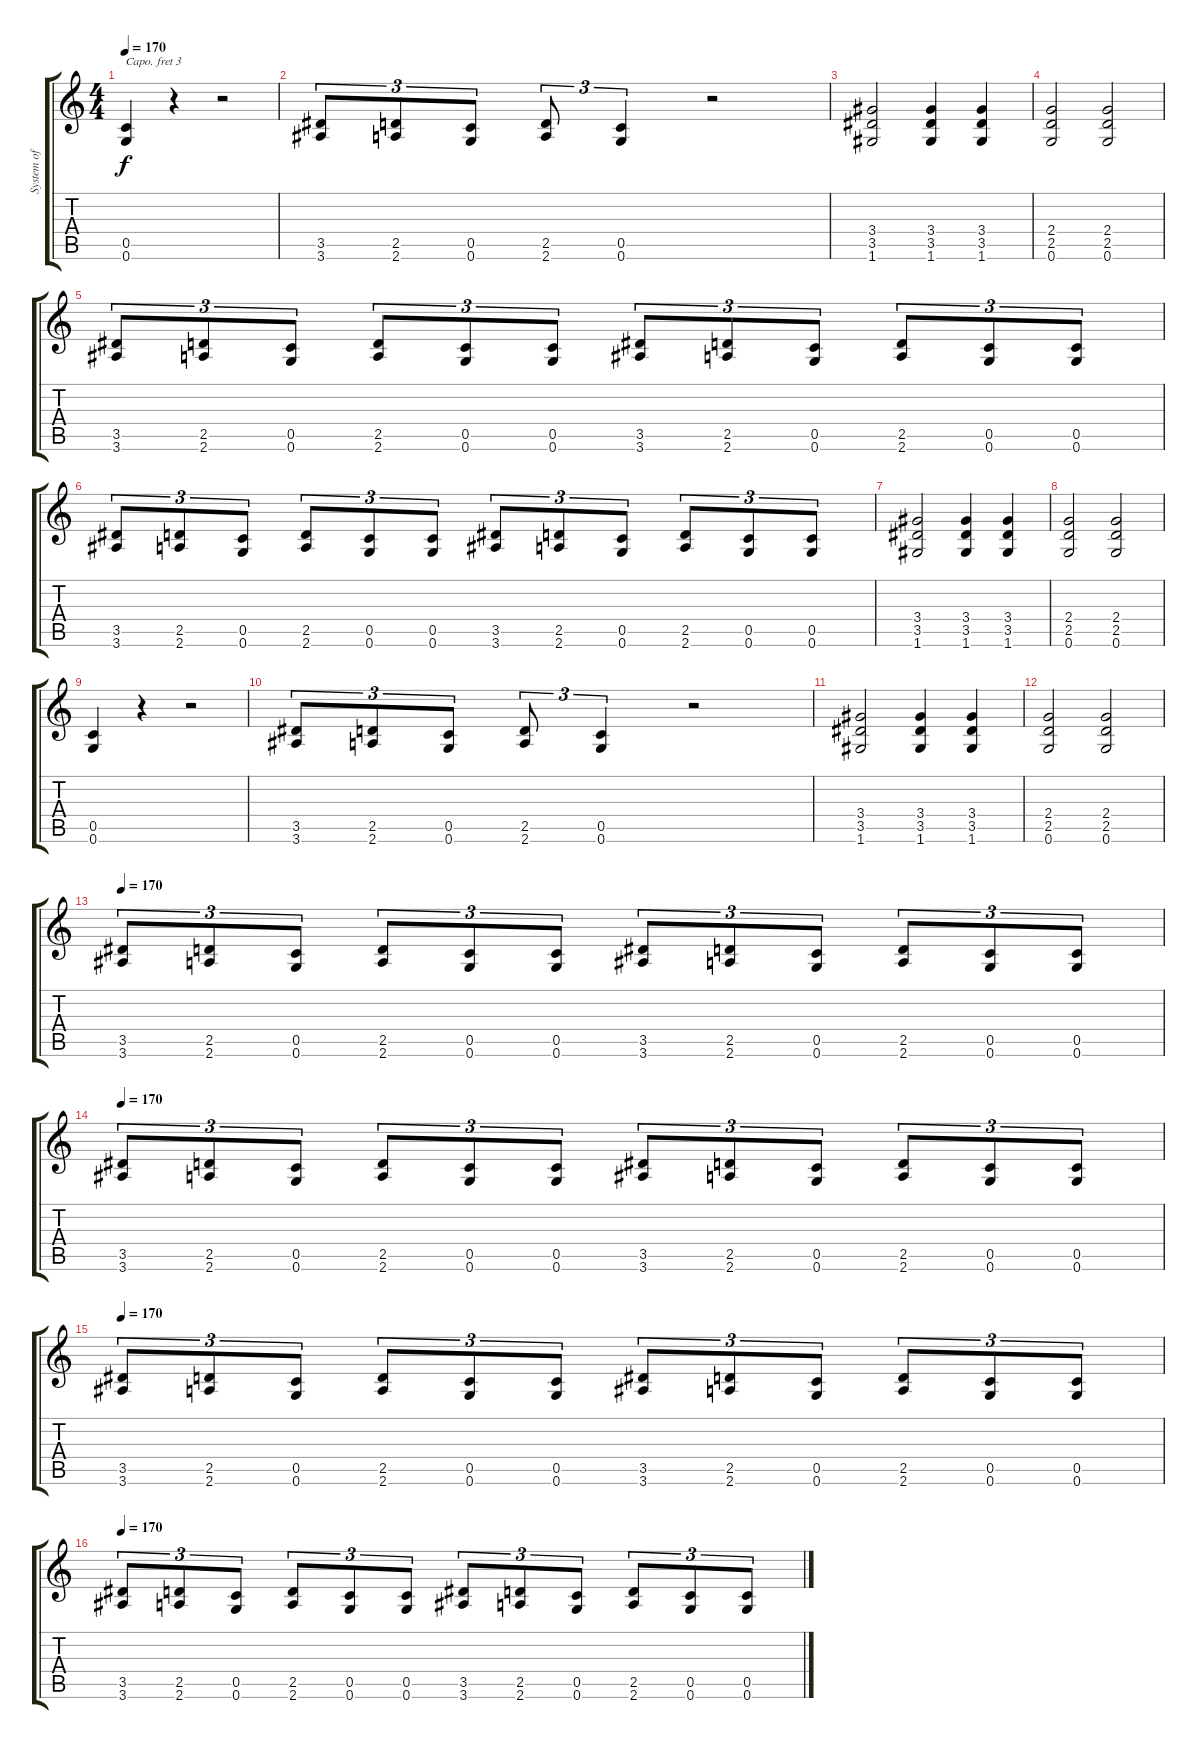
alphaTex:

\track ("System of a Down" "System of ") {instrument electricguitarclean}
\staff {score tabs}
\capo 3
\tuning (E4 B3 G3 D3 A2 E2) {hide}
\ts (4 4)
\tempo 170
\clef g2
\ks c
(0.5 0.6).4{dy f} r.4 r.2 |
(3.5 3.6).8{tu (3 2)} (2.5 2.6).8{tu (3 2)} (0.5 0.6).8{tu (3 2)} (2.5 2.6).8{tu (3 2)} (0.5 0.6).4{tu (3 2)} r.2 |
(3.4 3.5 1.6).2 (3.4 3.5 1.6).4 (3.4 3.5 1.6).4 |
(2.4 2.5 0.6).2 (2.4 2.5 0.6).2 |
(3.5 3.6).8{tu (3 2)} (2.5 2.6).8{tu (3 2)} (0.5 0.6).8{tu (3 2)} (2.5 2.6).8{tu (3 2)} (0.5 0.6).8{tu (3 2)} (0.5 0.6).8{tu (3 2)} (3.5 3.6).8{tu (3 2)} (2.5 2.6).8{tu (3 2)} (0.5 0.6).8{tu (3 2)} (2.5 2.6).8{tu (3 2)} (0.5 0.6).8{tu (3 2)} (0.5 0.6).8{tu (3 2)} |
(3.5 3.6).8{tu (3 2)} (2.5 2.6).8{tu (3 2)} (0.5 0.6).8{tu (3 2)} (2.5 2.6).8{tu (3 2)} (0.5 0.6).8{tu (3 2)} (0.5 0.6).8{tu (3 2)} (3.5 3.6).8{tu (3 2)} (2.5 2.6).8{tu (3 2)} (0.5 0.6).8{tu (3 2)} (2.5 2.6).8{tu (3 2)} (0.5 0.6).8{tu (3 2)} (0.5 0.6).8{tu (3 2)} |
(3.4 3.5 1.6).2 (3.4 3.5 1.6).4 (3.4 3.5 1.6).4 |
(2.4 2.5 0.6).2 (2.4 2.5 0.6).2 |
(0.5 0.6).4 r.4 r.2 |
(3.5 3.6).8{tu (3 2)} (2.5 2.6).8{tu (3 2)} (0.5 0.6).8{tu (3 2)} (2.5 2.6).8{tu (3 2)} (0.5 0.6).4{tu (3 2)} r.2 |
(3.4 3.5 1.6).2 (3.4 3.5 1.6).4 (3.4 3.5 1.6).4 |
(2.4 2.5 0.6).2 (2.4 2.5 0.6).2 |
\tempo 170
(3.5 3.6).8{tu (3 2)} (2.5 2.6).8{tu (3 2)} (0.5 0.6).8{tu (3 2)} (2.5 2.6).8{tu (3 2)} (0.5 0.6).8{tu (3 2)} (0.5 0.6).8{tu (3 2)} (3.5 3.6).8{tu (3 2)} (2.5 2.6).8{tu (3 2)} (0.5 0.6).8{tu (3 2)} (2.5 2.6).8{tu (3 2)} (0.5 0.6).8{tu (3 2)} (0.5 0.6).8{tu (3 2)} |
\tempo 170
(3.5 3.6).8{tu (3 2)} (2.5 2.6).8{tu (3 2)} (0.5 0.6).8{tu (3 2)} (2.5 2.6).8{tu (3 2)} (0.5 0.6).8{tu (3 2)} (0.5 0.6).8{tu (3 2)} (3.5 3.6).8{tu (3 2)} (2.5 2.6).8{tu (3 2)} (0.5 0.6).8{tu (3 2)} (2.5 2.6).8{tu (3 2)} (0.5 0.6).8{tu (3 2)} (0.5 0.6).8{tu (3 2)} |
\tempo 170
(3.5 3.6).8{tu (3 2)} (2.5 2.6).8{tu (3 2)} (0.5 0.6).8{tu (3 2)} (2.5 2.6).8{tu (3 2)} (0.5 0.6).8{tu (3 2)} (0.5 0.6).8{tu (3 2)} (3.5 3.6).8{tu (3 2)} (2.5 2.6).8{tu (3 2)} (0.5 0.6).8{tu (3 2)} (2.5 2.6).8{tu (3 2)} (0.5 0.6).8{tu (3 2)} (0.5 0.6).8{tu (3 2)} |
\tempo 170
(3.5 3.6).8{tu (3 2)} (2.5 2.6).8{tu (3 2)} (0.5 0.6).8{tu (3 2)} (2.5 2.6).8{tu (3 2)} (0.5 0.6).8{tu (3 2)} (0.5 0.6).8{tu (3 2)} (3.5 3.6).8{tu (3 2)} (2.5 2.6).8{tu (3 2)} (0.5 0.6).8{tu (3 2)} (2.5 2.6).8{tu (3 2)} (0.5 0.6).8{tu (3 2)} (0.5 0.6).8{tu (3 2)}
